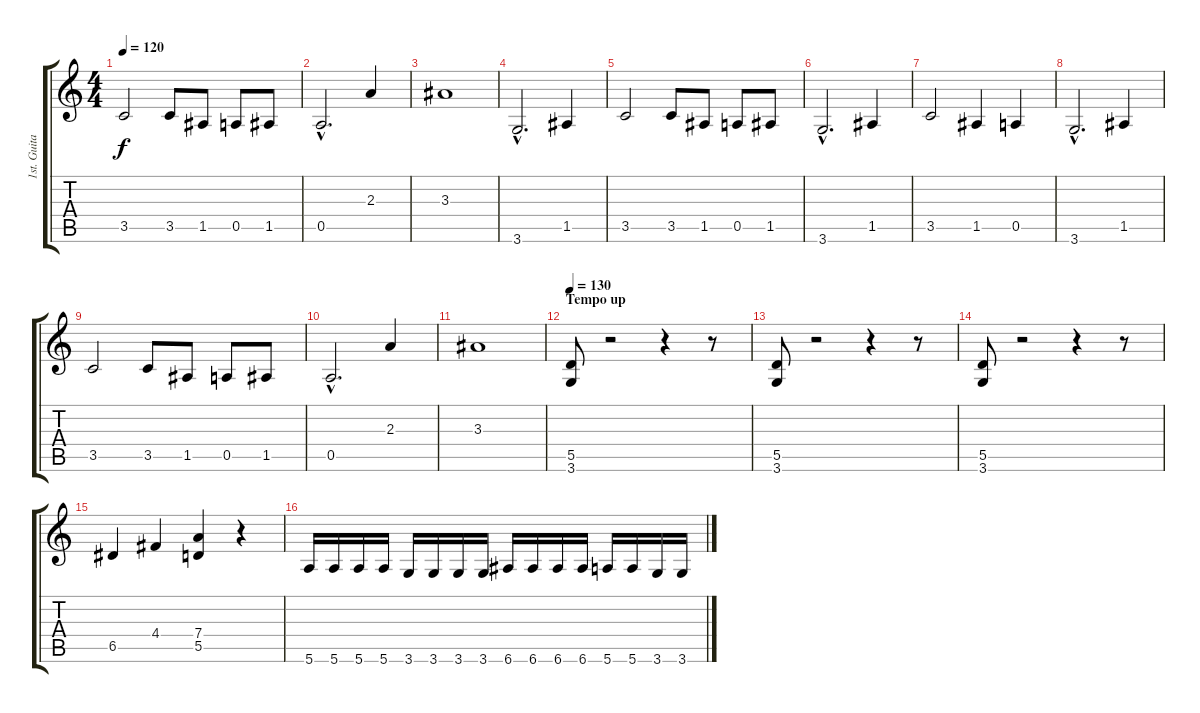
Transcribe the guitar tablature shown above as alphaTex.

\track ("1st. Guitar L" "1st. Guita") {instrument overdrivenguitar}
\staff {score tabs}
\tuning (E4 B3 G3 D3 A2 E2) {hide}
\ts (4 4)
\tempo 120
\clef g2
\ks c
3.5.2{dy f} 3.5.8 1.5.8 0.5.8 1.5.8 |
0.5{hac}.2{d} 2.3.4 |
3.3.1 |
3.6{hac}.2{d balance 2} 1.5.4 |
3.5.2 3.5.8 1.5.8 0.5.8 1.5.8 |
3.6{hac}.2{d} 1.5.4 |
3.5.2 1.5.4 0.5.4 |
3.6{hac}.2{d} 1.5.4 |
3.5.2 3.5.8 1.5.8 0.5.8 1.5.8 |
0.5{hac}.2{d} 2.3.4 |
3.3.1 |
\section ("" "Tempo up")
\tempo 130
(5.5 3.6).8 r.2 r.4 r.8 |
(5.5 3.6).8 r.2 r.4 r.8 |
(5.5 3.6).8 r.2 r.4 r.8 |
6.5.4 4.4.4 (7.4 5.5).4 r.4 |
5.6.16 5.6.16 5.6.16 5.6.16 3.6.16 3.6.16 3.6.16 3.6.16 6.6.16 6.6.16 6.6.16 6.6.16 5.6.16 5.6.16 3.6.16 3.6.16
